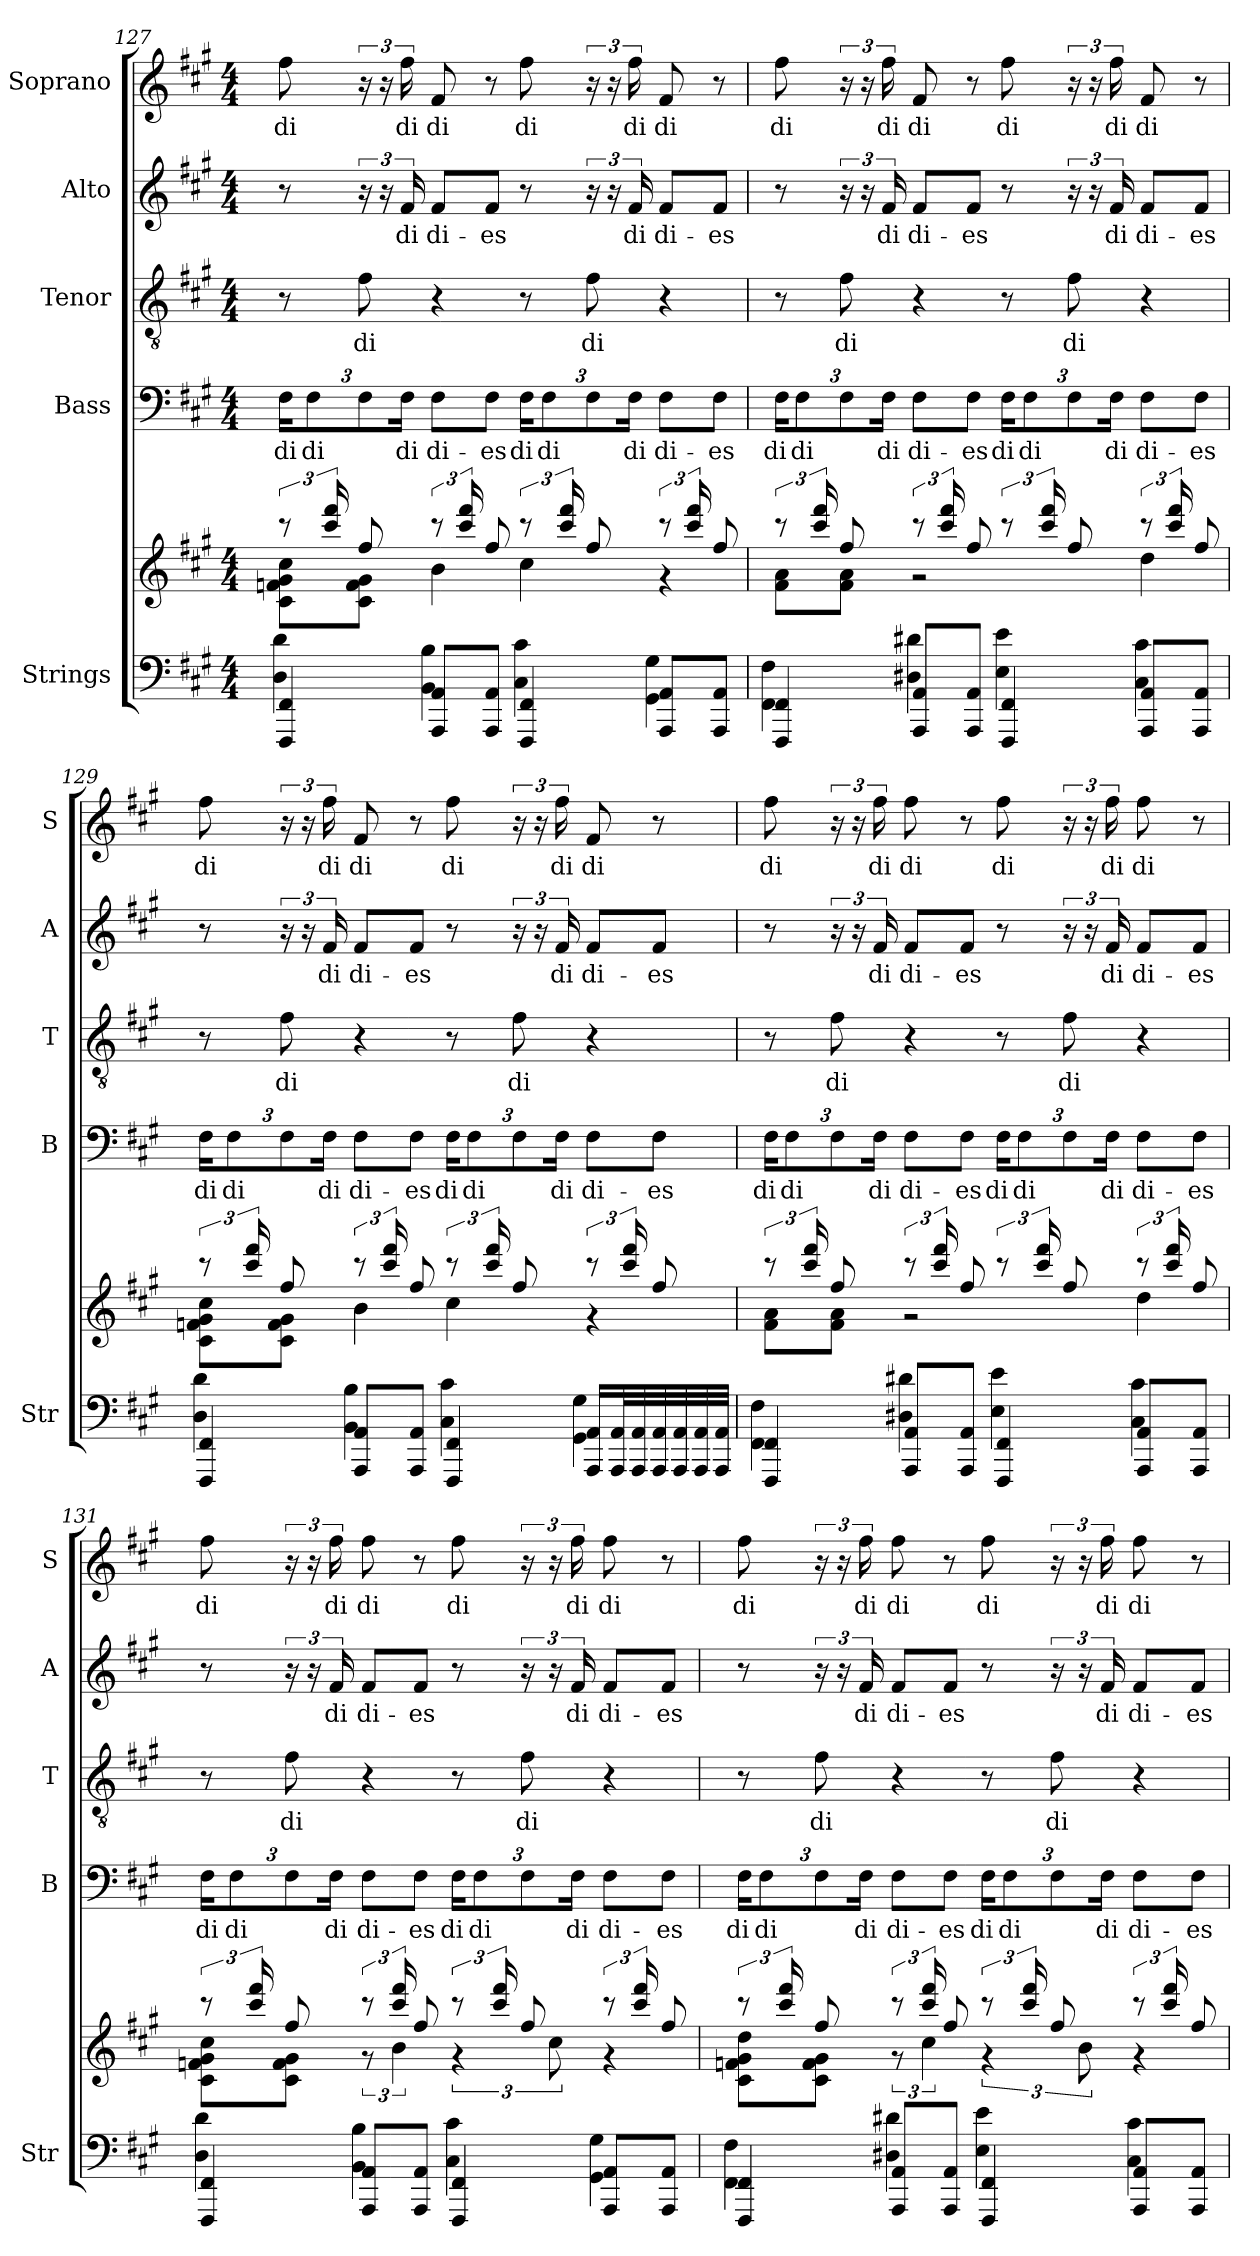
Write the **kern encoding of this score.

**kern	**kern	**kern	**text	**kern	**text	**kern	**text	**kern	**text
*part5	*part5	*part4	*part4	*part3	*part3	*part2	*part2	*part1	*part1
*staff6	*staff5	*staff4	*staff4	*staff3	*staff3	*staff2	*staff2	*staff1	*staff1
*I"Strings	*	*I"Bass	*	*I"Tenor	*	*I"Alto	*	*I"Soprano	*
*I'Str	*	*I'B	*	*I'T	*	*I'A	*	*I'S	*
*clefF4	*clefG2	*clefF4	*	*clefGv2	*	*clefG2	*	*clefG2	*
*k[f#c#g#]	*k[f#c#g#]	*k[f#c#g#]	*	*k[f#c#g#]	*	*k[f#c#g#]	*	*k[f#c#g#]	*
*A:	*A:	*A:	*	*A:	*	*A:	*	*A:	*
*M4/4	*M4/4	*M4/4	*	*M4/4	*	*M4/4	*	*M4/4	*
=127	=127	=127	=127	=127	=127	=127	=127	=127	=127
*^	*^	*	*	*	*	*	*	*	*
!	!	!	!	!	!LO:LY:b	!	!	!	!	!	!LO:LY:b
4FFF#/ 4FF#/	4D\ 4d\	12r	8c#\ 8fn\ 8g#\ 8cc#\L	24F#KL	di	8r	.	8r	.	8ff#	di
.	.	.	.	12F#	di	.	.	.	.	.	.
.	.	24ccc#/ 24fff#/	.	.	.	.	.	.	.	.	.
!	!	!	!	!	!	!	!LO:LY:b	!	!	!	!
.	.	8ff#/	8c#\ 8f\ 8g#\J	12F#	.	8f#	di	24r	.	24r	.
.	.	.	.	.	.	.	.	24r	.	24r	.
!	!	!	!	!	!LO:LY:b	!	!	!	!LO:LY:b	!	!LO:LY:b
.	.	.	.	24F#Jk	di	.	.	24f#	di	24ff#	di
!	!	!	!	!	!LO:LY:b	!	!	!	!LO:LY:b	!	!LO:LY:b
8AAA/ 8AA/L	4BB\ 4B\	12r	4b\	8F#L	di-	4r	.	8f#L	di-	8f#	di
.	.	24ccc#/ 24fff#/	.	.	.	.	.	.	.	.	.
!	!	!	!	!	!LO:LY:b	!	!	!	!LO:LY:b	!	!
8AAA/ 8AA/J	.	8ff#/	.	8F#J	-es	.	.	8f#J	-es	8r	.
!	!	!	!	!	!LO:LY:b	!	!	!	!	!	!LO:LY:b
4FFF#/ 4FF#/	4C#\ 4c#\	12r	4cc#\	24F#KL	di	8r	.	8r	.	8ff#	di
.	.	.	.	12F#	di	.	.	.	.	.	.
.	.	24ccc#/ 24fff#/	.	.	.	.	.	.	.	.	.
!	!	!	!	!	!	!	!LO:LY:b	!	!	!	!
.	.	8ff#/	.	12F#	.	8f#	di	24r	.	24r	.
.	.	.	.	.	.	.	.	24r	.	24r	.
!	!	!	!	!	!LO:LY:b	!	!	!	!LO:LY:b	!	!LO:LY:b
.	.	.	.	24F#Jk	di	.	.	24f#	di	24ff#	di
!	!	!	!	!	!LO:LY:b	!	!	!	!LO:LY:b	!	!LO:LY:b
8AAA/ 8AA/L	4GG#\ 4G#\	12r	4r	8F#L	di-	4r	.	8f#L	di-	8f#	di
.	.	24ccc#/ 24fff#/	.	.	.	.	.	.	.	.	.
!	!	!	!	!	!LO:LY:b	!	!	!	!LO:LY:b	!	!
8AAA/ 8AA/J	.	8ff#/	.	8F#J	-es	.	.	8f#J	-es	8r	.
=128	=128	=128	=128	=128	=128	=128	=128	=128	=128	=128	=128
!	!	!	!	!	!LO:LY:b	!	!	!	!	!	!LO:LY:b
4FFF#/ 4FF#/	4FF#\ 4F#\	12r	8f#\ 8a\L	24F#KL	di	8r	.	8r	.	8ff#	di
.	.	.	.	12F#	di	.	.	.	.	.	.
.	.	24ccc#/ 24fff#/	.	.	.	.	.	.	.	.	.
!	!	!	!	!	!	!	!LO:LY:b	!	!	!	!
.	.	8ff#/	8f#\ 8a\J	12F#	.	8f#	di	24r	.	24r	.
.	.	.	.	.	.	.	.	24r	.	24r	.
!	!	!	!	!	!LO:LY:b	!	!	!	!LO:LY:b	!	!LO:LY:b
.	.	.	.	24F#Jk	di	.	.	24f#	di	24ff#	di
!	!	!	!	!	!LO:LY:b	!	!	!	!LO:LY:b	!	!LO:LY:b
8AAA/ 8AA/L	4D#X\ 4d#X\	12r	2r	8F#L	di-	4r	.	8f#L	di-	8f#	di
.	.	24ccc#/ 24fff#/	.	.	.	.	.	.	.	.	.
!	!	!	!	!	!LO:LY:b	!	!	!	!LO:LY:b	!	!
8AAA/ 8AA/J	.	8ff#/	.	8F#J	-es	.	.	8f#J	-es	8r	.
!	!	!	!	!	!LO:LY:b	!	!	!	!	!	!LO:LY:b
4FFF#/ 4FF#/	4E\ 4e\	12r	.	24F#KL	di	8r	.	8r	.	8ff#	di
.	.	.	.	12F#	di	.	.	.	.	.	.
.	.	24ccc#/ 24fff#/	.	.	.	.	.	.	.	.	.
!	!	!	!	!	!	!	!LO:LY:b	!	!	!	!
.	.	8ff#/	.	12F#	.	8f#	di	24r	.	24r	.
.	.	.	.	.	.	.	.	24r	.	24r	.
!	!	!	!	!	!LO:LY:b	!	!	!	!LO:LY:b	!	!LO:LY:b
.	.	.	.	24F#Jk	di	.	.	24f#	di	24ff#	di
!	!	!	!	!	!LO:LY:b	!	!	!	!LO:LY:b	!	!LO:LY:b
8AAA/ 8AA/L	4C#\ 4c#\	12r	4dd\	8F#L	di-	4r	.	8f#L	di-	8f#	di
.	.	24ccc#/ 24fff#/	.	.	.	.	.	.	.	.	.
!	!	!	!	!	!LO:LY:b	!	!	!	!LO:LY:b	!	!
8AAA/ 8AA/J	.	8ff#/	.	8F#J	-es	.	.	8f#J	-es	8r	.
=129	=129	=129	=129	=129	=129	=129	=129	=129	=129	=129	=129
!	!	!	!	!	!LO:LY:b	!	!	!	!	!	!LO:LY:b
4FFF#/ 4FF#/	4D\ 4d\	12r	8c#\ 8fn\ 8g#\ 8cc#\L	24F#KL	di	8r	.	8r	.	8ff#	di
.	.	.	.	12F#	di	.	.	.	.	.	.
.	.	24ccc#/ 24fff#/	.	.	.	.	.	.	.	.	.
!	!	!	!	!	!	!	!LO:LY:b	!	!	!	!
.	.	8ff#/	8c#\ 8f\ 8g#\J	12F#	.	8f#	di	24r	.	24r	.
.	.	.	.	.	.	.	.	24r	.	24r	.
!	!	!	!	!	!LO:LY:b	!	!	!	!LO:LY:b	!	!LO:LY:b
.	.	.	.	24F#Jk	di	.	.	24f#	di	24ff#	di
!	!	!	!	!	!LO:LY:b	!	!	!	!LO:LY:b	!	!LO:LY:b
8AAA/ 8AA/L	4BB\ 4B\	12r	4b\	8F#L	di-	4r	.	8f#L	di-	8f#	di
.	.	24ccc#/ 24fff#/	.	.	.	.	.	.	.	.	.
!	!	!	!	!	!LO:LY:b	!	!	!	!LO:LY:b	!	!
8AAA/ 8AA/J	.	8ff#/	.	8F#J	-es	.	.	8f#J	-es	8r	.
!	!	!	!	!	!LO:LY:b	!	!	!	!	!	!LO:LY:b
4FFF#/ 4FF#/	4C#\ 4c#\	12r	4cc#\	24F#KL	di	8r	.	8r	.	8ff#	di
.	.	.	.	12F#	di	.	.	.	.	.	.
.	.	24ccc#/ 24fff#/	.	.	.	.	.	.	.	.	.
!	!	!	!	!	!	!	!LO:LY:b	!	!	!	!
.	.	8ff#/	.	12F#	.	8f#	di	24r	.	24r	.
.	.	.	.	.	.	.	.	24r	.	24r	.
!	!	!	!	!	!LO:LY:b	!	!	!	!LO:LY:b	!	!LO:LY:b
.	.	.	.	24F#Jk	di	.	.	24f#	di	24ff#	di
!	!	!	!	!	!LO:LY:b	!	!	!	!LO:LY:b	!	!LO:LY:b
16AAA/ 16AA/LL	4GG#\ 4G#\	12r	4r	8F#L	di-	4r	.	8f#L	di-	8f#	di
32AAA/ 32AA/L	.	.	.	.	.	.	.	.	.	.	.
.	.	24ccc#/ 24fff#/	.	.	.	.	.	.	.	.	.
32AAA/ 32AA/	.	.	.	.	.	.	.	.	.	.	.
!	!	!	!	!	!LO:LY:b	!	!	!	!LO:LY:b	!	!
32AAA/ 32AA/	.	8ff#/	.	8F#J	-es	.	.	8f#J	-es	8r	.
32AAA/ 32AA/	.	.	.	.	.	.	.	.	.	.	.
32AAA/ 32AA/	.	.	.	.	.	.	.	.	.	.	.
32AAA/ 32AA/JJJ	.	.	.	.	.	.	.	.	.	.	.
=130	=130	=130	=130	=130	=130	=130	=130	=130	=130	=130	=130
!	!	!	!	!	!LO:LY:b	!	!	!	!	!	!LO:LY:b
4FFF#/ 4FF#/	4FF#\ 4F#\	12r	8f#\ 8a\L	24F#KL	di	8r	.	8r	.	8ff#	di
.	.	.	.	12F#	di	.	.	.	.	.	.
.	.	24ccc#/ 24fff#/	.	.	.	.	.	.	.	.	.
!	!	!	!	!	!	!	!LO:LY:b	!	!	!	!
.	.	8ff#/	8f#\ 8a\J	12F#	.	8f#	di	24r	.	24r	.
.	.	.	.	.	.	.	.	24r	.	24r	.
!	!	!	!	!	!LO:LY:b	!	!	!	!LO:LY:b	!	!LO:LY:b
.	.	.	.	24F#Jk	di	.	.	24f#	di	24ff#	di
!	!	!	!	!	!LO:LY:b	!	!	!	!LO:LY:b	!	!LO:LY:b
8AAA/ 8AA/L	4D#X\ 4d#X\	12r	2r	8F#L	di-	4r	.	8f#L	di-	8ff#	di
.	.	24ccc#/ 24fff#/	.	.	.	.	.	.	.	.	.
!	!	!	!	!	!LO:LY:b	!	!	!	!LO:LY:b	!	!
8AAA/ 8AA/J	.	8ff#/	.	8F#J	-es	.	.	8f#J	-es	8r	.
!	!	!	!	!	!LO:LY:b	!	!	!	!	!	!LO:LY:b
4FFF#/ 4FF#/	4E\ 4e\	12r	.	24F#KL	di	8r	.	8r	.	8ff#	di
.	.	.	.	12F#	di	.	.	.	.	.	.
.	.	24ccc#/ 24fff#/	.	.	.	.	.	.	.	.	.
!	!	!	!	!	!	!	!LO:LY:b	!	!	!	!
.	.	8ff#/	.	12F#	.	8f#	di	24r	.	24r	.
.	.	.	.	.	.	.	.	24r	.	24r	.
!	!	!	!	!	!LO:LY:b	!	!	!	!LO:LY:b	!	!LO:LY:b
.	.	.	.	24F#Jk	di	.	.	24f#	di	24ff#	di
!	!	!	!	!	!LO:LY:b	!	!	!	!LO:LY:b	!	!LO:LY:b
8AAA/ 8AA/L	4C#\ 4c#\	12r	4dd\	8F#L	di-	4r	.	8f#L	di-	8ff#	di
.	.	24ccc#/ 24fff#/	.	.	.	.	.	.	.	.	.
!	!	!	!	!	!LO:LY:b	!	!	!	!LO:LY:b	!	!
8AAA/ 8AA/J	.	8ff#/	.	8F#J	-es	.	.	8f#J	-es	8r	.
=131	=131	=131	=131	=131	=131	=131	=131	=131	=131	=131	=131
!	!	!	!	!	!LO:LY:b	!	!	!	!	!	!LO:LY:b
4FFF#/ 4FF#/	4D\ 4d\	12r	8c#\ 8fn\ 8g#\ 8cc#\L	24F#KL	di	8r	.	8r	.	8ff#	di
.	.	.	.	12F#	di	.	.	.	.	.	.
.	.	24ccc#/ 24fff#/	.	.	.	.	.	.	.	.	.
!	!	!	!	!	!	!	!LO:LY:b	!	!	!	!
.	.	8ff#/	8c#\ 8f\ 8g#\J	12F#	.	8f#	di	24r	.	24r	.
.	.	.	.	.	.	.	.	24r	.	24r	.
!	!	!	!	!	!LO:LY:b	!	!	!	!LO:LY:b	!	!LO:LY:b
.	.	.	.	24F#Jk	di	.	.	24f#	di	24ff#	di
!	!	!	!	!	!LO:LY:b	!	!	!	!LO:LY:b	!	!LO:LY:b
8AAA/ 8AA/L	4BB\ 4B\	12r	12r	8F#L	di-	4r	.	8f#L	di-	8ff#	di
.	.	24ccc#/ 24fff#/	6b\	.	.	.	.	.	.	.	.
!	!	!	!	!	!LO:LY:b	!	!	!	!LO:LY:b	!	!
8AAA/ 8AA/J	.	8ff#/	.	8F#J	-es	.	.	8f#J	-es	8r	.
!	!	!	!	!	!LO:LY:b	!	!	!	!	!	!LO:LY:b
4FFF#/ 4FF#/	4C#\ 4c#\	12r	6r	24F#KL	di	8r	.	8r	.	8ff#	di
.	.	.	.	12F#	di	.	.	.	.	.	.
.	.	24ccc#/ 24fff#/	.	.	.	.	.	.	.	.	.
!	!	!	!	!	!	!	!LO:LY:b	!	!	!	!
.	.	8ff#/	.	12F#	.	8f#	di	24r	.	24r	.
.	.	.	12cc#\	.	.	.	.	24r	.	24r	.
!	!	!	!	!	!LO:LY:b	!	!	!	!LO:LY:b	!	!LO:LY:b
.	.	.	.	24F#Jk	di	.	.	24f#	di	24ff#	di
!	!	!	!	!	!LO:LY:b	!	!	!	!LO:LY:b	!	!LO:LY:b
8AAA/ 8AA/L	4GG#\ 4G#\	12r	4r	8F#L	di-	4r	.	8f#L	di-	8ff#	di
.	.	24ccc#/ 24fff#/	.	.	.	.	.	.	.	.	.
!	!	!	!	!	!LO:LY:b	!	!	!	!LO:LY:b	!	!
8AAA/ 8AA/J	.	8ff#/	.	8F#J	-es	.	.	8f#J	-es	8r	.
=132	=132	=132	=132	=132	=132	=132	=132	=132	=132	=132	=132
!	!	!	!	!	!LO:LY:b	!	!	!	!	!	!LO:LY:b
4FFF#/ 4FF#/	4FF#\ 4F#\	12r	8c#\ 8fn\ 8g#\ 8dd\L	24F#KL	di	8r	.	8r	.	8ff#	di
.	.	.	.	12F#	di	.	.	.	.	.	.
.	.	24ccc#/ 24fff#/	.	.	.	.	.	.	.	.	.
!	!	!	!	!	!	!	!LO:LY:b	!	!	!	!
.	.	8ff#/	8c#\ 8f\ 8g#\J	12F#	.	8f#	di	24r	.	24r	.
.	.	.	.	.	.	.	.	24r	.	24r	.
!	!	!	!	!	!LO:LY:b	!	!	!	!LO:LY:b	!	!LO:LY:b
.	.	.	.	24F#Jk	di	.	.	24f#	di	24ff#	di
!	!	!	!	!	!LO:LY:b	!	!	!	!LO:LY:b	!	!LO:LY:b
8AAA/ 8AA/L	4D#X\ 4d#X\	12r	12r	8F#L	di-	4r	.	8f#L	di-	8ff#	di
.	.	24ccc#/ 24fff#/	6cc#\	.	.	.	.	.	.	.	.
!	!	!	!	!	!LO:LY:b	!	!	!	!LO:LY:b	!	!
8AAA/ 8AA/J	.	8ff#/	.	8F#J	-es	.	.	8f#J	-es	8r	.
!	!	!	!	!	!LO:LY:b	!	!	!	!	!	!LO:LY:b
4FFF#/ 4FF#/	4E\ 4e\	12r	6r	24F#KL	di	8r	.	8r	.	8ff#	di
.	.	.	.	12F#	di	.	.	.	.	.	.
.	.	24ccc#/ 24fff#/	.	.	.	.	.	.	.	.	.
!	!	!	!	!	!	!	!LO:LY:b	!	!	!	!
.	.	8ff#/	.	12F#	.	8f#	di	24r	.	24r	.
.	.	.	12b\	.	.	.	.	24r	.	24r	.
!	!	!	!	!	!LO:LY:b	!	!	!	!LO:LY:b	!	!LO:LY:b
.	.	.	.	24F#Jk	di	.	.	24f#	di	24ff#	di
!	!	!	!	!	!LO:LY:b	!	!	!	!LO:LY:b	!	!LO:LY:b
8AAA/ 8AA/L	4C#\ 4c#\	12r	4r	8F#L	di-	4r	.	8f#L	di-	8ff#	di
.	.	24ccc#/ 24fff#/	.	.	.	.	.	.	.	.	.
!	!	!	!	!	!LO:LY:b	!	!	!	!LO:LY:b	!	!
8AAA/ 8AA/J	.	8ff#/	.	8F#J	-es	.	.	8f#J	-es	8r	.
*v	*v	*	*	*	*	*	*	*	*	*	*
*	*v	*v	*	*	*	*	*	*	*	*
=	=	=	=	=	=	=	=	=	=
*-	*-	*-	*-	*-	*-	*-	*-	*-	*-
